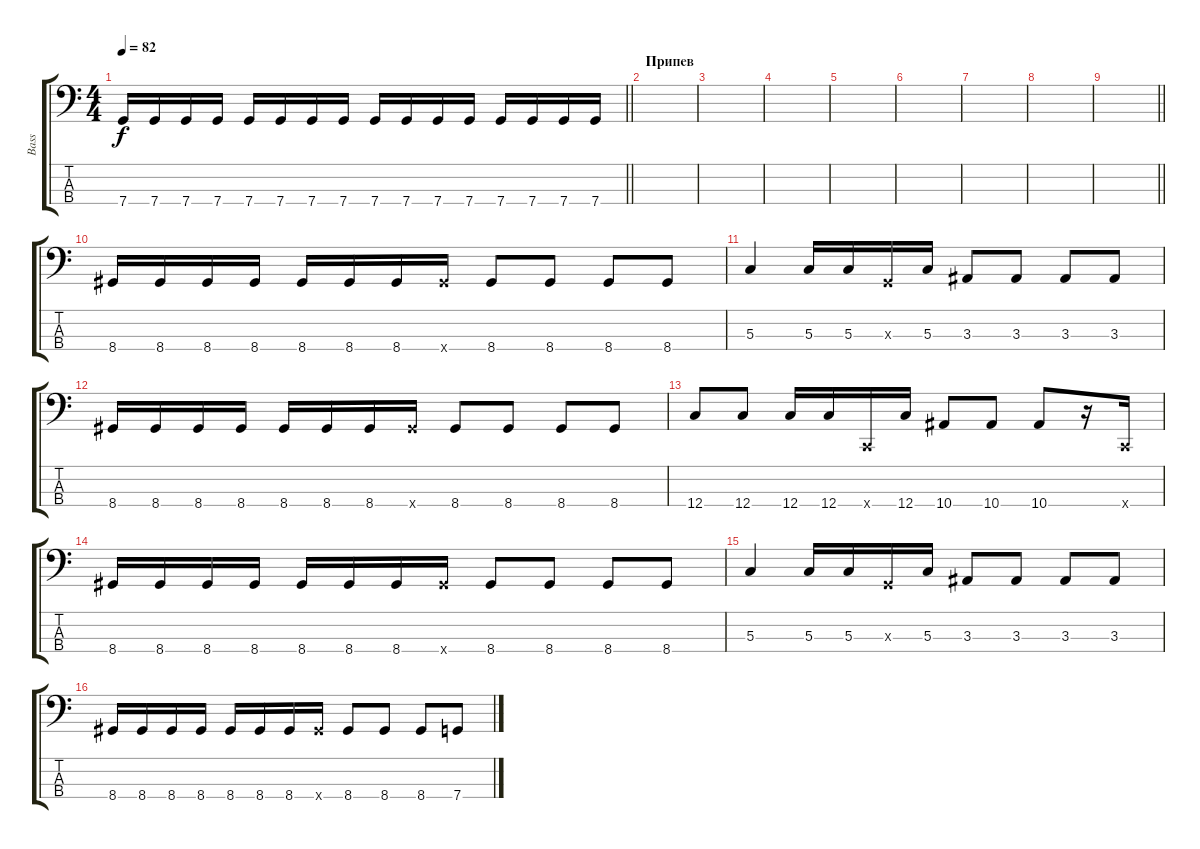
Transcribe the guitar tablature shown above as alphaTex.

\track ("Bass" "Bass") {instrument electricbasspick}
\staff {score tabs}
\tuning (F2 C2 G1 C1) {hide}
\ts (4 4)
\tempo 82
\clef f4
\barLineRight lightlight
\ks c
7.4.16{dy f} 7.4.16 7.4.16 7.4.16 7.4.16 7.4.16 7.4.16 7.4.16 7.4.16 7.4.16 7.4.16 7.4.16 7.4.16 7.4.16 7.4.16 7.4.16 |
\section ("" "Припев")
|
|
|
|
|
|
|
\barLineRight lightlight
|
8.4.16 8.4.16 8.4.16 8.4.16 8.4.16 8.4.16 8.4.16 8.4{x}.16 8.4.8 8.4.8 8.4.8 8.4.8 |
5.3.4 5.3.16 5.3.16 0.3{x}.16 5.3.16 3.3.8 3.3.8 3.3.8 3.3.8 |
8.4.16 8.4.16 8.4.16 8.4.16 8.4.16 8.4.16 8.4.16 8.4{x}.16 8.4.8 8.4.8 8.4.8 8.4.8 |
12.4.8 12.4.8 12.4.16 12.4.16 0.4{x}.16 12.4.16 10.4.8 10.4.8 10.4.8 r.16 0.4{x}.16 |
8.4.16 8.4.16 8.4.16 8.4.16 8.4.16 8.4.16 8.4.16 8.4{x}.16 8.4.8 8.4.8 8.4.8 8.4.8 |
5.3.4 5.3.16 5.3.16 0.3{x}.16 5.3.16 3.3.8 3.3.8 3.3.8 3.3.8 |
8.4.16 8.4.16 8.4.16 8.4.16 8.4.16 8.4.16 8.4.16 8.4{x}.16 8.4.8 8.4.8 8.4.8 7.4.8
